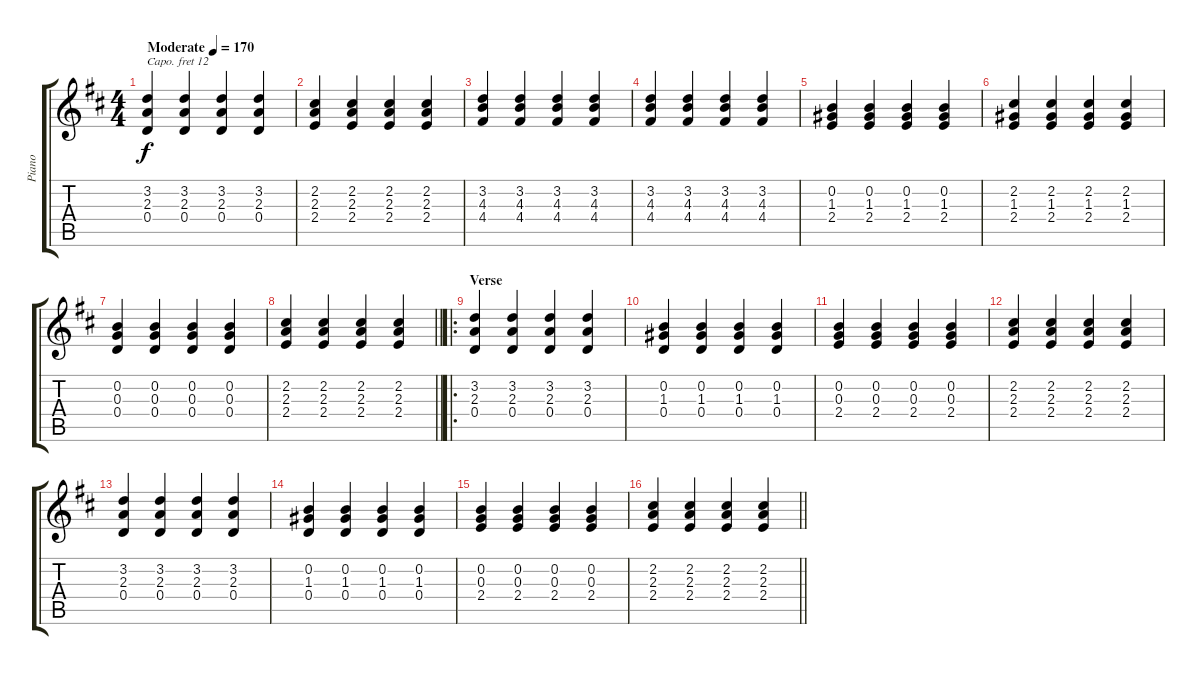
\track ("Piano" "Piano") {instrument brightacousticpiano}
\staff {score tabs}
\capo 12
\tuning (E4 B3 G3 D3 A2 E2) {hide}
\ts (4 4)
\tempo (170 "Moderate")
\clef g2
\ks d
(3.2 2.3 0.4).4{dy f instrument brightacousticpiano} (3.2 2.3 0.4).4 (3.2 2.3 0.4).4 (3.2 2.3 0.4).4 |
(2.2 2.3 2.4).4 (2.2 2.3 2.4).4 (2.2 2.3 2.4).4 (2.2 2.3 2.4).4 |
(3.2 4.3 4.4).4 (3.2 4.3 4.4).4 (3.2 4.3 4.4).4 (3.2 4.3 4.4).4 |
(3.2 4.3 4.4).4 (3.2 4.3 4.4).4 (3.2 4.3 4.4).4 (3.2 4.3 4.4).4 |
(0.2 1.3 2.4).4 (0.2 1.3 2.4).4 (0.2 1.3 2.4).4 (0.2 1.3 2.4).4 |
(2.2 1.3 2.4).4 (2.2 1.3 2.4).4 (2.2 1.3 2.4).4 (2.2 1.3 2.4).4 |
(0.2 0.3 0.4).4 (0.2 0.3 0.4).4 (0.2 0.3 0.4).4 (0.2 0.3 0.4).4 |
\barLineRight lightlight
(2.2 2.3 2.4).4 (2.2 2.3 2.4).4 (2.2 2.3 2.4).4 (2.2 2.3 2.4).4 |
\ro
\section ("" "Verse")
(3.2 2.3 0.4).4 (3.2 2.3 0.4).4 (3.2 2.3 0.4).4 (3.2 2.3 0.4).4 |
(0.2 1.3 0.4).4 (0.2 1.3 0.4).4 (0.2 1.3 0.4).4 (0.2 1.3 0.4).4 |
(0.2 0.3 2.4).4 (0.2 0.3 2.4).4 (0.2 0.3 2.4).4 (0.2 0.3 2.4).4 |
(2.2 2.3 2.4).4 (2.2 2.3 2.4).4 (2.2 2.3 2.4).4 (2.2 2.3 2.4).4 |
(3.2 2.3 0.4).4 (3.2 2.3 0.4).4 (3.2 2.3 0.4).4 (3.2 2.3 0.4).4 |
(0.2 1.3 0.4).4 (0.2 1.3 0.4).4 (0.2 1.3 0.4).4 (0.2 1.3 0.4).4 |
(0.2 0.3 2.4).4 (0.2 0.3 2.4).4 (0.2 0.3 2.4).4 (0.2 0.3 2.4).4 |
\barLineRight lightlight
(2.2 2.3 2.4).4 (2.2 2.3 2.4).4 (2.2 2.3 2.4).4 (2.2 2.3 2.4).4
